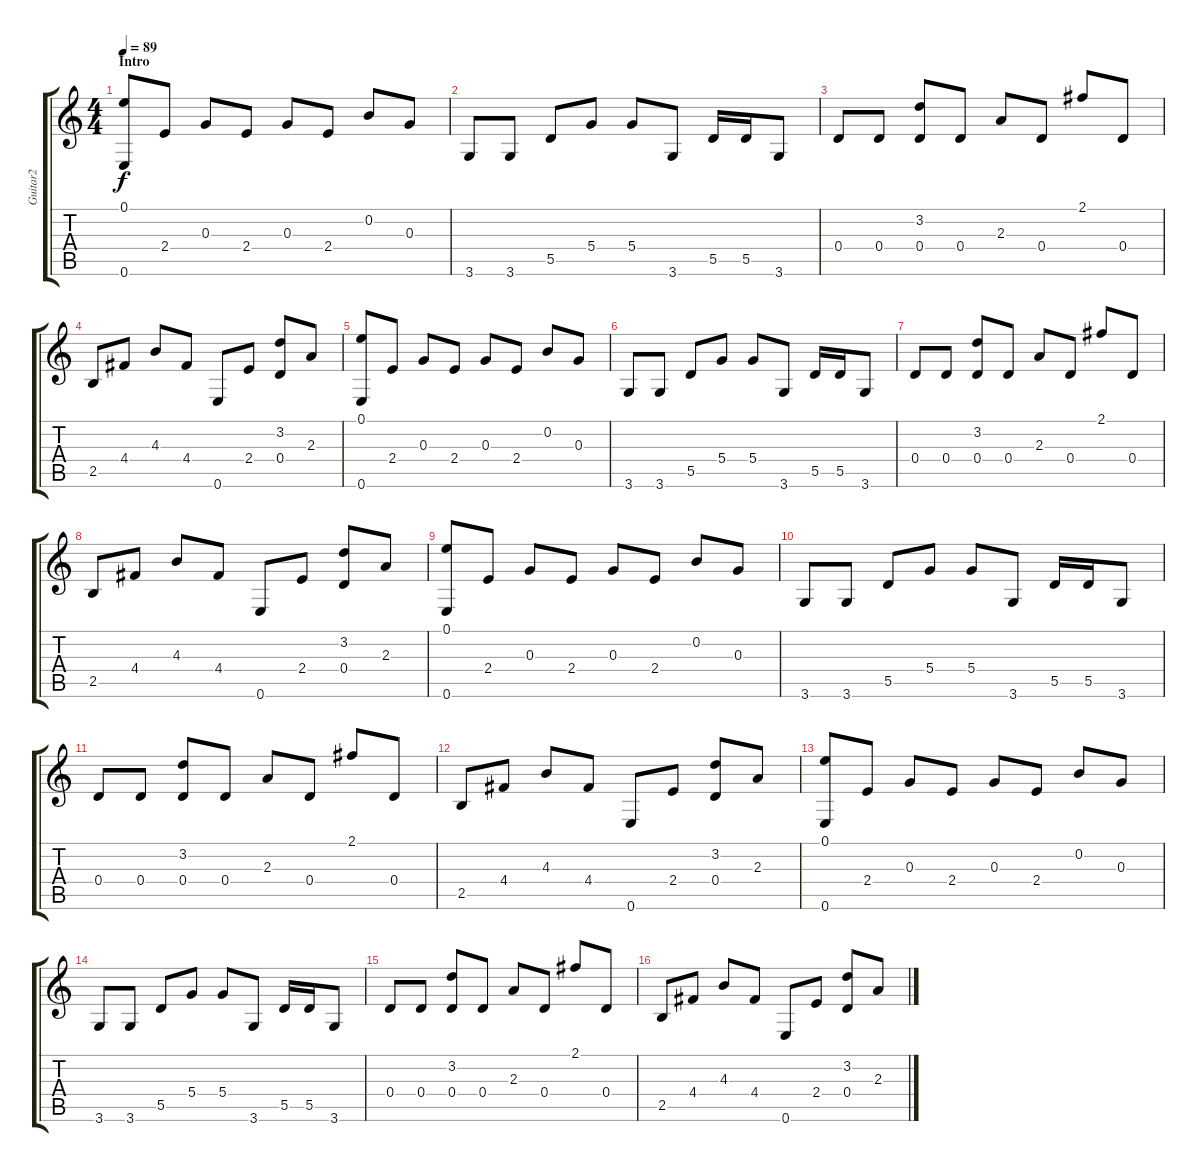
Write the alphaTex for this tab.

\track ("Guitar2" "Guitar2") {instrument acousticguitarsteel}
\staff {score tabs}
\tuning (E4 B3 G3 D3 A2 E2) {hide}
\ts (4 4)
\section ("" "Intro")
\tempo 89
\clef g2
\ks c
(0.1 0.6).8{dy f instrument acousticguitarsteel} 2.4.8 0.3.8 2.4.8 0.3.8 2.4.8 0.2.8 0.3.8 |
3.6.8 3.6.8 5.5.8 5.4.8 5.4.8 3.6.8 5.5.16 5.5.16 3.6.8 |
0.4.8 0.4.8 (3.2 0.4).8 0.4.8 2.3.8 0.4.8 2.1.8 0.4.8 |
2.5.8 4.4.8 4.3.8 4.4.8 0.6.8 2.4.8 (3.2 0.4).8 2.3.8 |
(0.1 0.6).8 2.4.8 0.3.8 2.4.8 0.3.8 2.4.8 0.2.8 0.3.8 |
3.6.8 3.6.8 5.5.8 5.4.8 5.4.8 3.6.8 5.5.16 5.5.16 3.6.8 |
0.4.8 0.4.8 (3.2 0.4).8 0.4.8 2.3.8 0.4.8 2.1.8 0.4.8 |
2.5.8 4.4.8 4.3.8 4.4.8 0.6.8 2.4.8 (3.2 0.4).8 2.3.8 |
\section ("" "")
(0.1 0.6).8 2.4.8 0.3.8 2.4.8 0.3.8 2.4.8 0.2.8 0.3.8 |
3.6.8 3.6.8 5.5.8 5.4.8 5.4.8 3.6.8 5.5.16 5.5.16 3.6.8 |
0.4.8 0.4.8 (3.2 0.4).8 0.4.8 2.3.8 0.4.8 2.1.8 0.4.8 |
2.5.8 4.4.8 4.3.8 4.4.8 0.6.8 2.4.8 (3.2 0.4).8 2.3.8 |
(0.1 0.6).8 2.4.8 0.3.8 2.4.8 0.3.8 2.4.8 0.2.8 0.3.8 |
3.6.8 3.6.8 5.5.8 5.4.8 5.4.8 3.6.8 5.5.16 5.5.16 3.6.8 |
0.4.8 0.4.8 (3.2 0.4).8 0.4.8 2.3.8 0.4.8 2.1.8 0.4.8 |
2.5.8 4.4.8 4.3.8 4.4.8 0.6.8 2.4.8 (3.2 0.4).8 2.3.8
